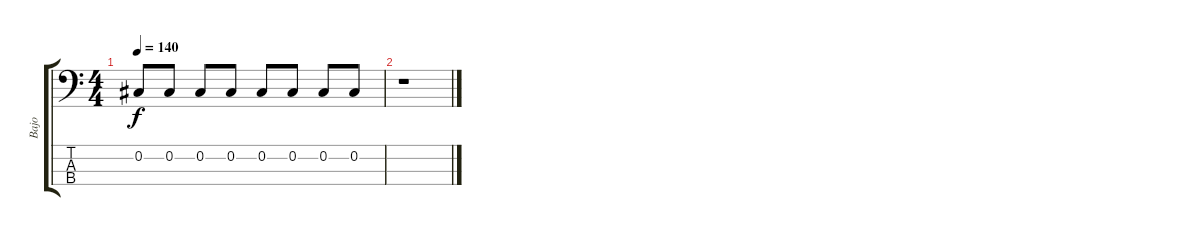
\track ("Bajo" "Bajo") {instrument electricbassfinger}
\staff {score tabs}
\tuning (Gb2 Db2 Ab1 Eb1) {hide}
\ts (4 4)
\tempo 140
\clef f4
\ks c
0.2.8{dy f} 0.2.8 0.2.8 0.2.8 0.2.8 0.2.8 0.2.8 0.2.8 |
r.1
